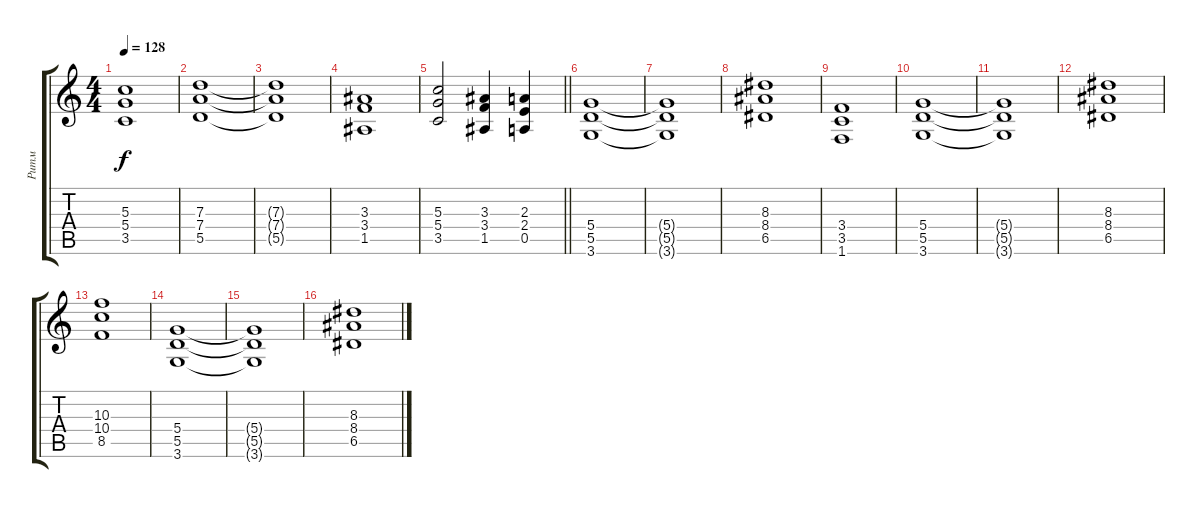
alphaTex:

\track ("Ритм" "Ритм") {instrument distortionguitar}
\staff {score tabs}
\tuning (E4 B3 G3 D3 A2 E2) {hide}
\ts (4 4)
\tempo 128
\clef g2
\ks c
(5.3 5.4 3.5).1{dy f} |
(7.3 7.4 5.5).1 |
(7.3{t} 7.4{t} 5.5{t}).1 |
(3.3 3.4 1.5).1 |
\barLineRight lightlight
(5.3 5.4 3.5).2 (3.3 3.4 1.5).4 (2.3 2.4 0.5).4 |
(5.4 5.5 3.6).1 |
(5.4{t} 5.5{t} 3.6{t}).1 |
(8.3 8.4 6.5).1 |
(3.4 3.5 1.6).1 |
(5.4 5.5 3.6).1 |
(5.4{t} 5.5{t} 3.6{t}).1 |
(8.3 8.4 6.5).1 |
(10.3 10.4 8.5).1 |
(5.4 5.5 3.6).1 |
(5.4{t} 5.5{t} 3.6{t}).1 |
(8.3 8.4 6.5).1
